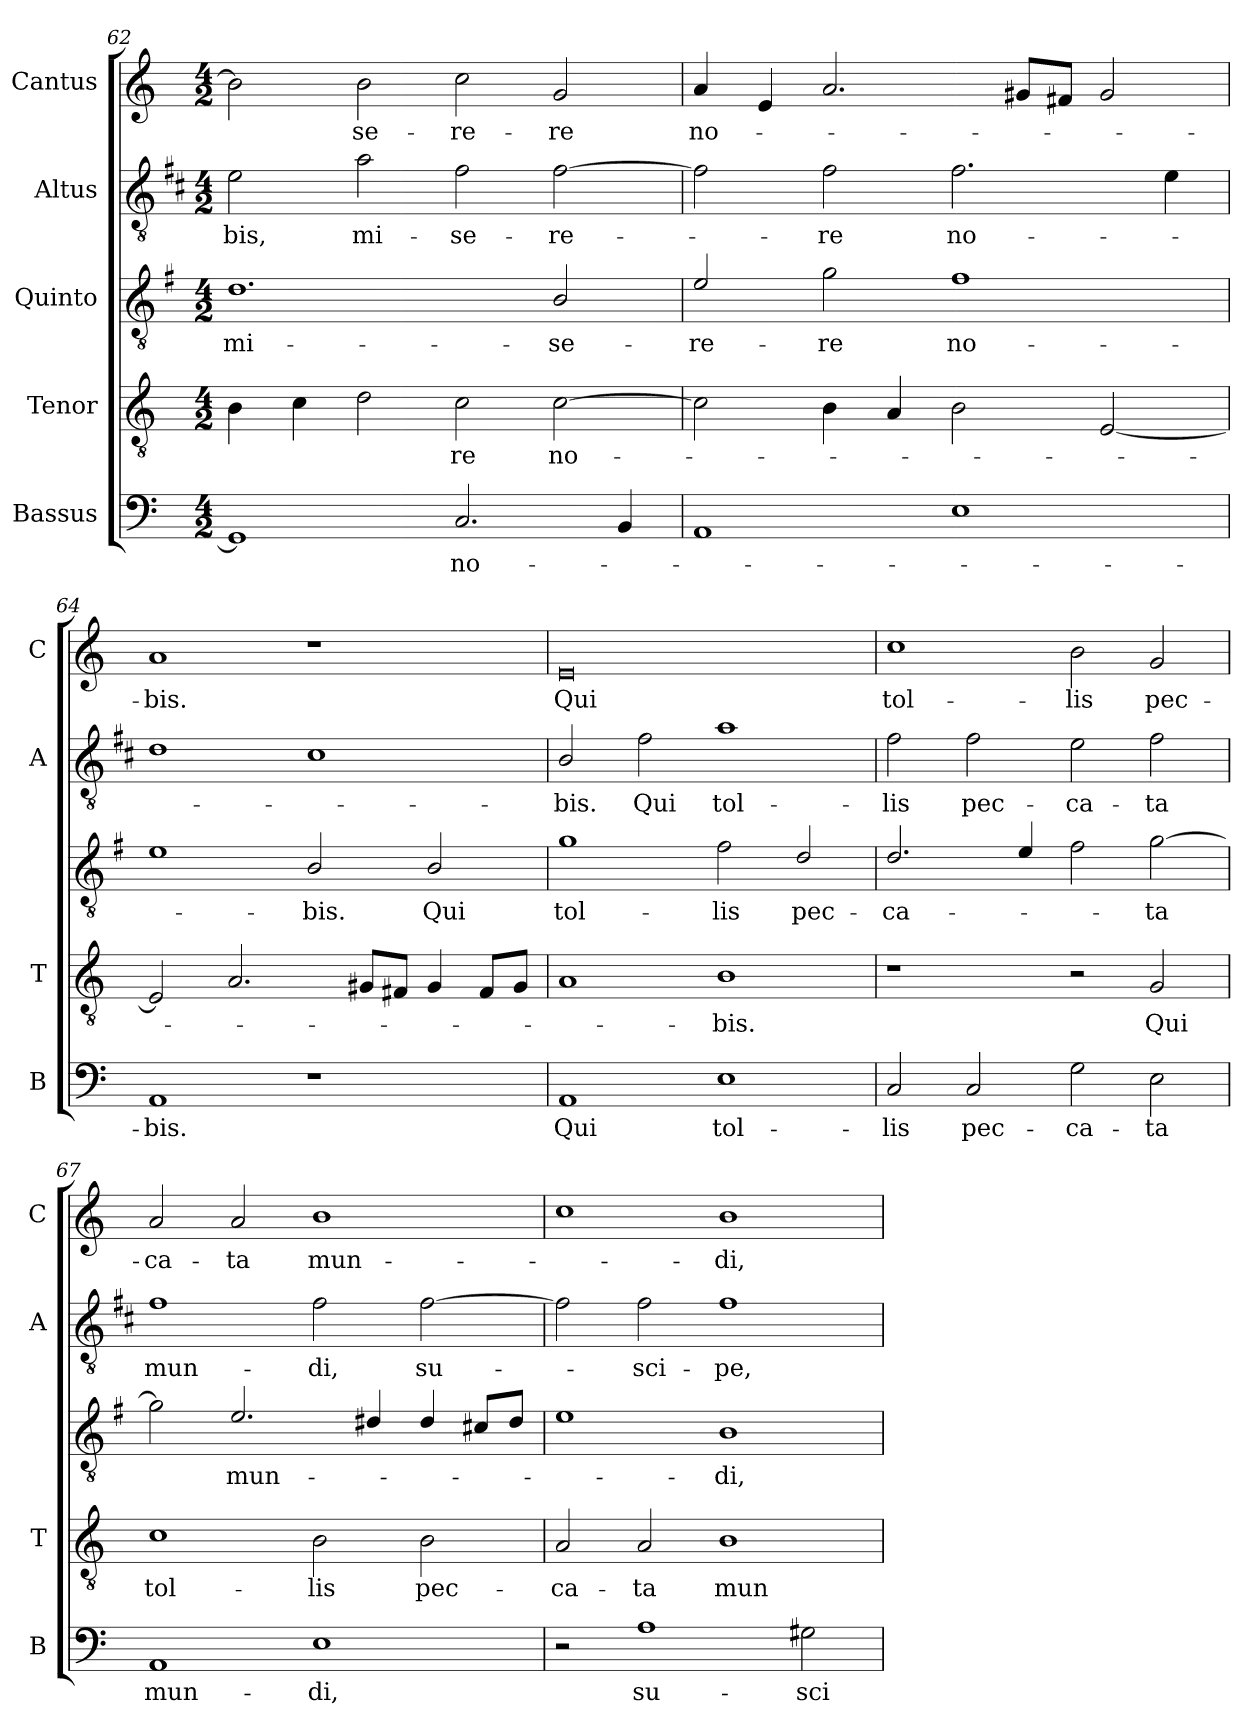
**kern	**text	**kern	**text	**kern	**text	**kern	**text	**kern	**text
*part5	*part5	*part4	*part4	*part3	*part3	*part2	*part2	*part1	*part1
*staff5	*staff5	*staff4	*staff4	*staff3	*staff3	*staff2	*staff2	*staff1	*staff1
*I"Bassus	*	*I"Tenor	*	*I"Quinto	*	*I"Altus	*	*I"Cantus	*
*I'B	*	*I'T	*	*	*	*I'A	*	*I'C	*
*clefF4	*	*clefGv2	*	*clefGv2	*	*clefGv2	*	*clefG2	*
*	*	*	*	*ITrd4c7	*	*ITrd1c2	*	*	*
*k[]	*	*k[]	*	*k[]	*	*k[]	*	*k[]	*
*C:	*	*C:	*	*C:	*	*C:	*	*C:	*
*M4/2	*	*M4/2	*	*M4/2	*	*M4/2	*	*M4/2	*
=62	=62	=62	=62	=62	=62	=62	=62	=62	=62
!	!	!	!	!	!LO:LY:b	!	!LO:LY:b	!	!
1GG]	.	4B\	.	1.G	mi-	2d\	-bis,	2b\]	.
.	.	4c\	.	.	.	.	.	.	.
!	!	!	!	!	!	!	!LO:LY:b	!	!LO:LY:b
.	.	2d\	.	.	.	2g\	mi-	2b\	-se-
!	!LO:LY:b	!	!LO:LY:b	!	!	!	!LO:LY:b	!	!LO:LY:b
2.C/	no-	2c\	-re	.	.	2e\	-se-	2cc\	-re-
!	!	!	!LO:LY:b	!	!LO:LY:b	!	!LO:LY:b	!	!LO:LY:b
.	.	[2c\	no-	2E/	-se-	[2e\	-re-	2g/	-re
4BB/	.	.	.	.	.	.	.	.	.
!!LO:LB:g=z
=63	=63	=63	=63	=63	=63	=63	=63	=63	=63
!	!	!	!	!	!LO:LY:b	!	!	!	!LO:LY:b
1AA	.	2c\]	.	2A/	-re-	2e\]	.	4a/	no-
.	.	.	.	.	.	.	.	4e/	.
!	!	!	!	!	!LO:LY:b	!	!LO:LY:b	!	!
.	.	4B\	.	2c\	-re	2e\	-re	2.a/	.
.	.	4A/	.	.	.	.	.	.	.
!	!	!	!	!	!LO:LY:b	!	!LO:LY:b	!	!
1E	.	2B\	.	1B	no-	2.e\	no-	.	.
.	.	.	.	.	.	.	.	8g#X/L	.
.	.	.	.	.	.	.	.	8f#X/J	.
.	.	[2E/	.	.	.	.	.	2g#/	.
.	.	.	.	.	.	4d\	.	.	.
=64	=64	=64	=64	=64	=64	=64	=64	=64	=64
!	!LO:LY:b	!	!	!	!	!	!	!	!LO:LY:b
1AA	-bis.	2E/]	.	1A	.	1c	.	1a	-bis.
.	.	2.A/	.	.	.	.	.	.	.
!	!	!	!	!	!LO:LY:b	!	!	!	!
1r	.	.	.	2E/	-bis.	1B	.	1r	.
.	.	8G#X/L	.	.	.	.	.	.	.
.	.	8F#X/J	.	.	.	.	.	.	.
!	!	!	!	!	!LO:LY:b	!	!	!	!
.	.	4G#/	.	2E/	Qui	.	.	.	.
.	.	8F#/L	.	.	.	.	.	.	.
.	.	8G#/J	.	.	.	.	.	.	.
=65	=65	=65	=65	=65	=65	=65	=65	=65	=65
!	!LO:LY:b	!	!	!	!LO:LY:b	!	!LO:LY:b	!	!LO:LY:b
1AA	Qui	1A	.	1c	tol-	2A/	-bis.	0e	Qui
!	!	!	!	!	!	!	!LO:LY:b	!	!
.	.	.	.	.	.	2e\	Qui	.	.
!	!LO:LY:b	!	!LO:LY:b	!	!LO:LY:b	!	!LO:LY:b	!	!
1E	tol-	1B	-bis.	2B\	-lis	1g	tol-	.	.
!	!	!	!	!	!LO:LY:b	!	!	!	!
.	.	.	.	2G/	pec-	.	.	.	.
=66	=66	=66	=66	=66	=66	=66	=66	=66	=66
!	!LO:LY:b	!	!	!	!LO:LY:b	!	!LO:LY:b	!	!LO:LY:b
2C/	-lis	1r	.	2.G/	-ca-	2e\	-lis	1cc	tol-
!	!LO:LY:b	!	!	!	!	!	!LO:LY:b	!	!
2C/	pec-	.	.	.	.	2e\	pec-	.	.
.	.	.	.	4A/	.	.	.	.	.
!	!LO:LY:b	!	!	!	!	!	!LO:LY:b	!	!LO:LY:b
2G\	-ca-	2r	.	2B\	.	2d\	-ca-	2b\	-lis
!	!LO:LY:b	!	!LO:LY:b	!	!LO:LY:b	!	!LO:LY:b	!	!LO:LY:b
2E\	-ta	2G/	Qui	[2c\	-ta	2e\	-ta	2g/	pec-
=67	=67	=67	=67	=67	=67	=67	=67	=67	=67
!	!LO:LY:b	!	!LO:LY:b	!	!	!	!LO:LY:b	!	!LO:LY:b
1AA	mun-	1c	tol-	2c\]	.	1e	mun-	2a/	-ca-
!	!	!	!	!	!LO:LY:b	!	!	!	!LO:LY:b
.	.	.	.	2.A/	mun-	.	.	2a/	-ta
!	!LO:LY:b	!	!LO:LY:b	!	!	!	!LO:LY:b	!	!LO:LY:b
1E	-di,	2B\	-lis	.	.	2e\	-di,	1b	mun-
.	.	.	.	4G#X/	.	.	.	.	.
!	!	!	!LO:LY:b	!	!	!	!LO:LY:b	!	!
.	.	2B\	pec-	4G#/	.	[2e\	su-	.	.
.	.	.	.	8F#X/L	.	.	.	.	.
.	.	.	.	8G#/J	.	.	.	.	.
=68	=68	=68	=68	=68	=68	=68	=68	=68	=68
!	!	!	!LO:LY:b	!	!	!	!	!	!
2r	.	2A/	-ca-	1A	.	2e\]	.	1cc	.
!	!LO:LY:b	!	!LO:LY:b	!	!	!	!LO:LY:b	!	!
1A	su-	2A/	-ta	.	.	2e\	-sci-	.	.
!	!	!	!LO:LY:b	!	!LO:LY:b	!	!LO:LY:b	!	!LO:LY:b
.	.	1B	mun-	1E	-di,	1e	-pe,	1b	-di,
!	!LO:LY:b	!	!	!	!	!	!	!	!
2G#X\	-sci-	.	.	.	.	.	.	.	.
=	=	=	=	=	=	=	=	=	=
*-	*-	*-	*-	*-	*-	*-	*-	*-	*-
